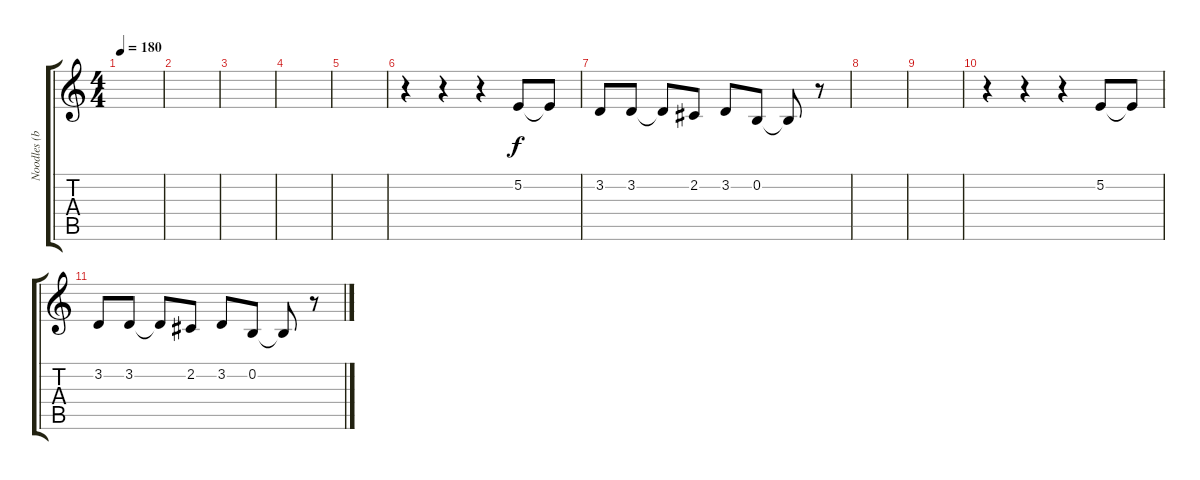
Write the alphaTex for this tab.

\track ("Noodles (back vocals)" "Noodles (b") {instrument englishhorn}
\staff {score tabs}
\tuning (E4 B3 G3 D3 A2 E2) {hide}
\ts (4 4)
\tempo 180
\clef g2
\ks c
|
|
|
|
|
r.4 r.4 r.4 5.2.8{balance 1} 5.2{t}.8 |
3.2.8 3.2.8 3.2{t}.8 2.2.8 3.2.8 0.2.8 0.2{t}.8 r.8 |
|
|
r.4 r.4 r.4 5.2.8{balance 1} 5.2{t}.8 |
3.2.8 3.2.8 3.2{t}.8 2.2.8 3.2.8 0.2.8 0.2{t}.8 r.8
